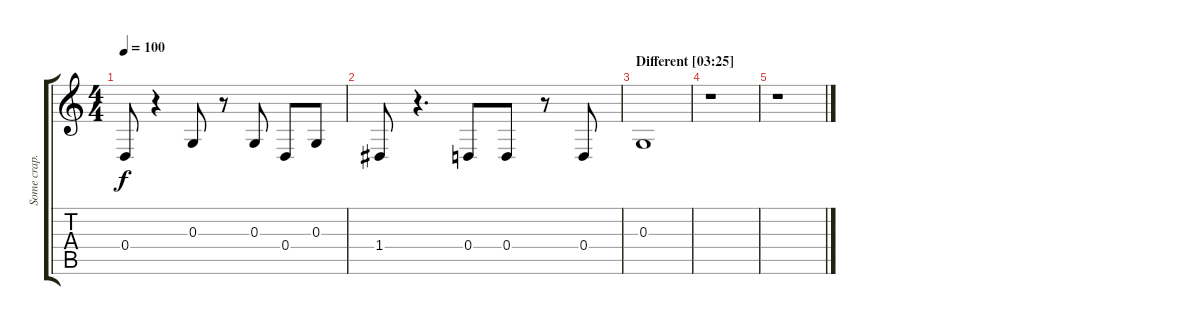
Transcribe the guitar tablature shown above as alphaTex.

\track ("Some crap..." "Some crap.") {instrument pad2warm}
\staff {score tabs}
\tuning (E4 B3 G3 D3 A2 E2) {hide}
\ts (4 4)
\tempo 100
\clef g2
\ks c
0.4.8{dy f} r.4 0.3.8 r.8 0.3.8 0.4.8 0.3.8 |
1.4.8 r.4{d} 0.4.8 0.4.8 r.8 0.4.8 |
\section ("" "Different [03:25]")
0.3.1 |
r.1 |
r.1
